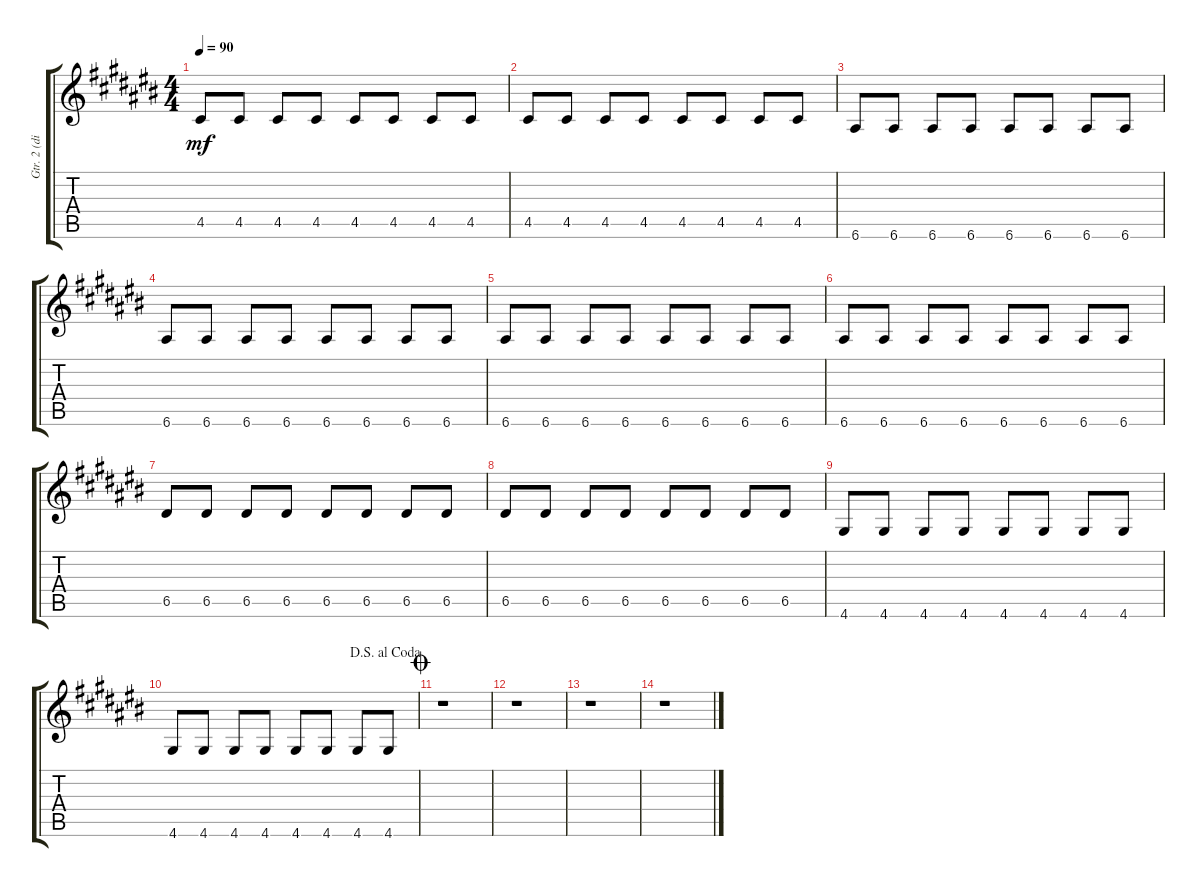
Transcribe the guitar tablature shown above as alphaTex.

\track ("Gtr. 2 (dist.)" "Gtr. 2 (di") {instrument distortionguitar}
\staff {score tabs}
\tuning (E4 B3 G3 D3 A2 E2) {hide}
\ts (4 4)
\tempo 90
\clef g2
\ks c#
4.5.8{dy mf} 4.5.8 4.5.8 4.5.8 4.5.8 4.5.8 4.5.8 4.5.8 |
4.5.8 4.5.8 4.5.8 4.5.8 4.5.8 4.5.8 4.5.8 4.5.8 |
6.6.8 6.6.8 6.6.8 6.6.8 6.6.8 6.6.8 6.6.8 6.6.8 |
6.6.8 6.6.8 6.6.8 6.6.8 6.6.8 6.6.8 6.6.8 6.6.8 |
6.6.8 6.6.8 6.6.8 6.6.8 6.6.8 6.6.8 6.6.8 6.6.8 |
6.6.8 6.6.8 6.6.8 6.6.8 6.6.8 6.6.8 6.6.8 6.6.8 |
6.5.8 6.5.8 6.5.8 6.5.8 6.5.8 6.5.8 6.5.8 6.5.8 |
6.5.8 6.5.8 6.5.8 6.5.8 6.5.8 6.5.8 6.5.8 6.5.8 |
4.6.8 4.6.8 4.6.8 4.6.8 4.6.8 4.6.8 4.6.8 4.6.8 |
\jump dalsegnoalcoda
4.6.8 4.6.8 4.6.8 4.6.8 4.6.8 4.6.8 4.6.8 4.6.8 |
\jump coda
r.1 |
r.1 |
r.1 |
r.1
